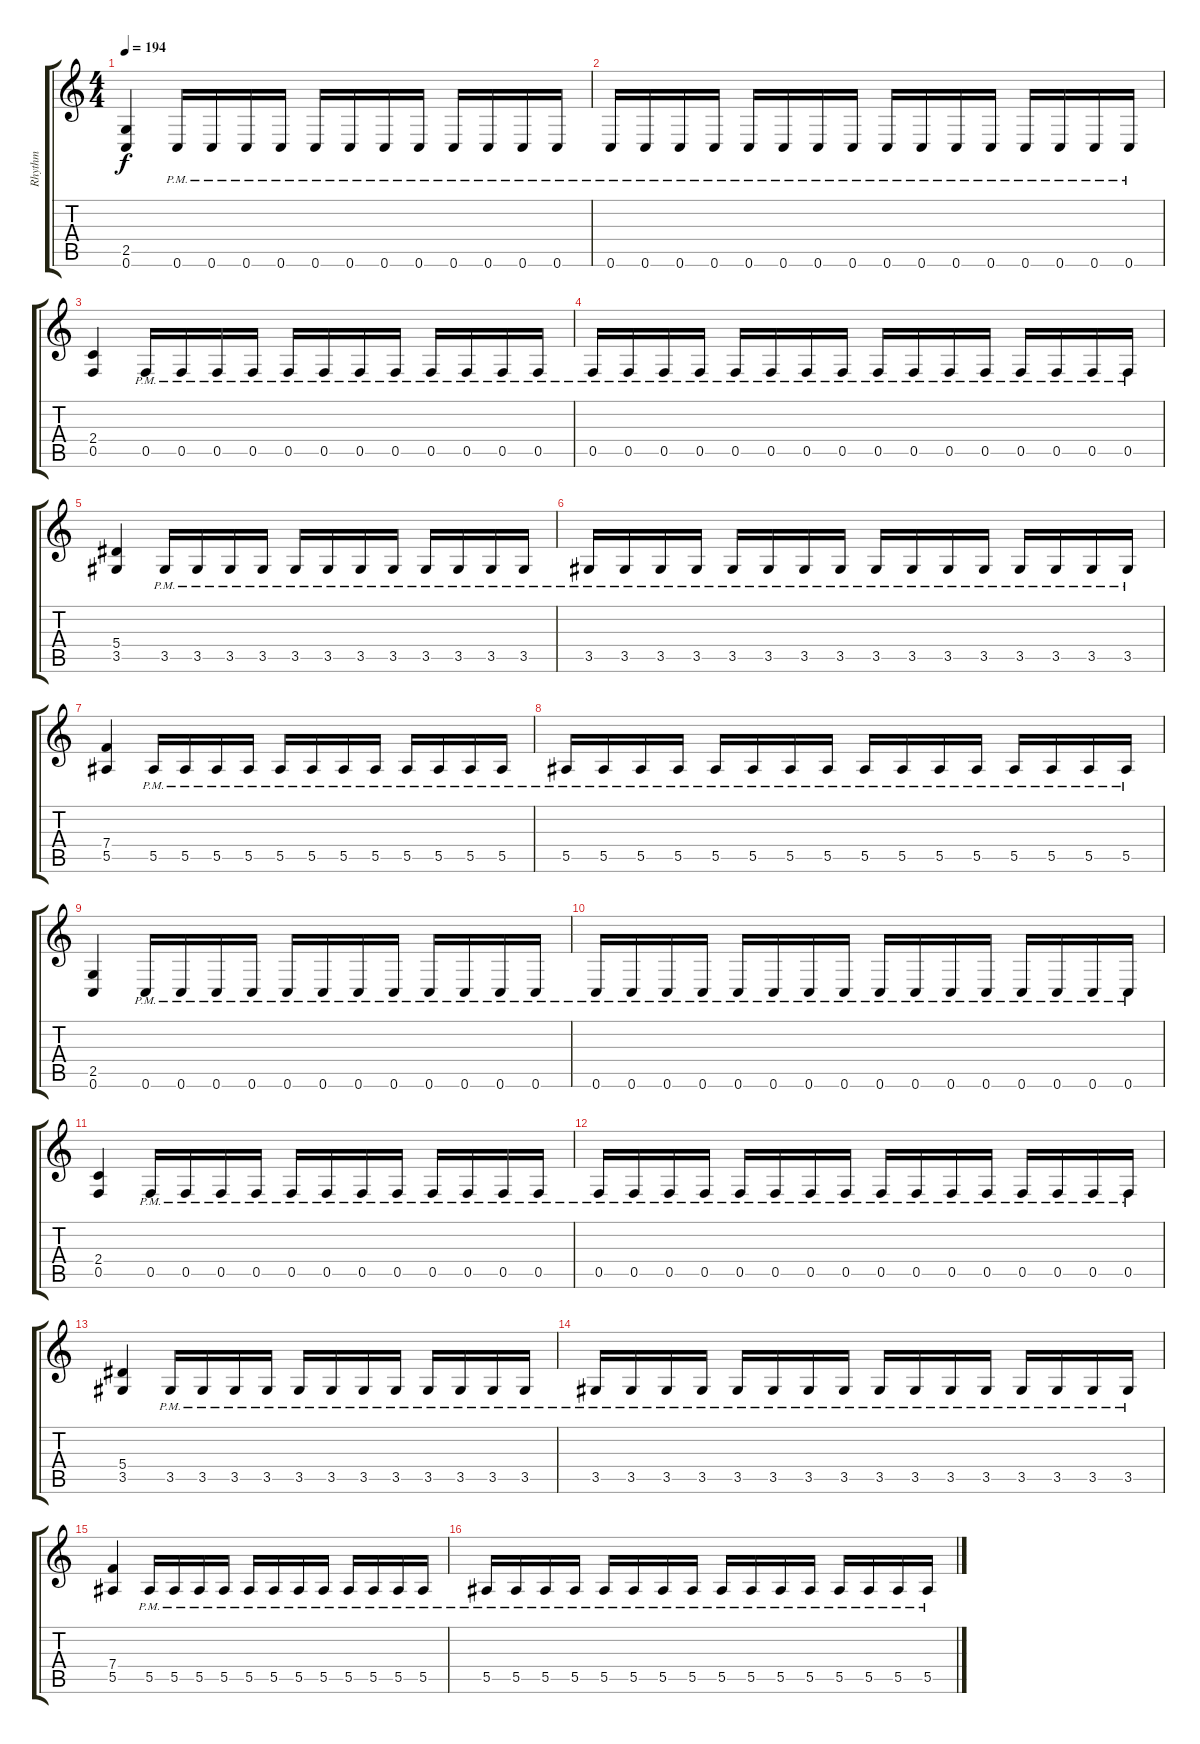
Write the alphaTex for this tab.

\track ("Rhythm" "Rhythm") {instrument overdrivenguitar}
\staff {score tabs}
\tuning (C4 G3 Eb3 Bb2 F2 C2) {hide}
\ts (4 4)
\tempo 194
\clef g2
\ks c
(2.5 0.6).4{dy f} 0.6{pm}.16 0.6{pm}.16 0.6{pm}.16 0.6{pm}.16 0.6{pm}.16 0.6{pm}.16 0.6{pm}.16 0.6{pm}.16 0.6{pm}.16 0.6{pm}.16 0.6{pm}.16 0.6{pm}.16 |
0.6{pm}.16 0.6{pm}.16 0.6{pm}.16 0.6{pm}.16 0.6{pm}.16 0.6{pm}.16 0.6{pm}.16 0.6{pm}.16 0.6{pm}.16 0.6{pm}.16 0.6{pm}.16 0.6{pm}.16 0.6{pm}.16 0.6{pm}.16 0.6{pm}.16 0.6{pm}.16 |
(2.4 0.5).4 0.5{pm}.16 0.5{pm}.16 0.5{pm}.16 0.5{pm}.16 0.5{pm}.16 0.5{pm}.16 0.5{pm}.16 0.5{pm}.16 0.5{pm}.16 0.5{pm}.16 0.5{pm}.16 0.5{pm}.16 |
0.5{pm}.16 0.5{pm}.16 0.5{pm}.16 0.5{pm}.16 0.5{pm}.16 0.5{pm}.16 0.5{pm}.16 0.5{pm}.16 0.5{pm}.16 0.5{pm}.16 0.5{pm}.16 0.5{pm}.16 0.5{pm}.16 0.5{pm}.16 0.5{pm}.16 0.5{pm}.16 |
(5.4 3.5).4 3.5{pm}.16 3.5{pm}.16 3.5{pm}.16 3.5{pm}.16 3.5{pm}.16 3.5{pm}.16 3.5{pm}.16 3.5{pm}.16 3.5{pm}.16 3.5{pm}.16 3.5{pm}.16 3.5{pm}.16 |
3.5{pm}.16 3.5{pm}.16 3.5{pm}.16 3.5{pm}.16 3.5{pm}.16 3.5{pm}.16 3.5{pm}.16 3.5{pm}.16 3.5{pm}.16 3.5{pm}.16 3.5{pm}.16 3.5{pm}.16 3.5{pm}.16 3.5{pm}.16 3.5{pm}.16 3.5{pm}.16 |
(7.4 5.5).4 5.5{pm}.16 5.5{pm}.16 5.5{pm}.16 5.5{pm}.16 5.5{pm}.16 5.5{pm}.16 5.5{pm}.16 5.5{pm}.16 5.5{pm}.16 5.5{pm}.16 5.5{pm}.16 5.5{pm}.16 |
5.5{pm}.16 5.5{pm}.16 5.5{pm}.16 5.5{pm}.16 5.5{pm}.16 5.5{pm}.16 5.5{pm}.16 5.5{pm}.16 5.5{pm}.16 5.5{pm}.16 5.5{pm}.16 5.5{pm}.16 5.5{pm}.16 5.5{pm}.16 5.5{pm}.16 5.5{pm}.16 |
(2.5 0.6).4 0.6{pm}.16 0.6{pm}.16 0.6{pm}.16 0.6{pm}.16 0.6{pm}.16 0.6{pm}.16 0.6{pm}.16 0.6{pm}.16 0.6{pm}.16 0.6{pm}.16 0.6{pm}.16 0.6{pm}.16 |
0.6{pm}.16 0.6{pm}.16 0.6{pm}.16 0.6{pm}.16 0.6{pm}.16 0.6{pm}.16 0.6{pm}.16 0.6{pm}.16 0.6{pm}.16 0.6{pm}.16 0.6{pm}.16 0.6{pm}.16 0.6{pm}.16 0.6{pm}.16 0.6{pm}.16 0.6{pm}.16 |
(2.4 0.5).4 0.5{pm}.16 0.5{pm}.16 0.5{pm}.16 0.5{pm}.16 0.5{pm}.16 0.5{pm}.16 0.5{pm}.16 0.5{pm}.16 0.5{pm}.16 0.5{pm}.16 0.5{pm}.16 0.5{pm}.16 |
0.5{pm}.16 0.5{pm}.16 0.5{pm}.16 0.5{pm}.16 0.5{pm}.16 0.5{pm}.16 0.5{pm}.16 0.5{pm}.16 0.5{pm}.16 0.5{pm}.16 0.5{pm}.16 0.5{pm}.16 0.5{pm}.16 0.5{pm}.16 0.5{pm}.16 0.5{pm}.16 |
(5.4 3.5).4 3.5{pm}.16 3.5{pm}.16 3.5{pm}.16 3.5{pm}.16 3.5{pm}.16 3.5{pm}.16 3.5{pm}.16 3.5{pm}.16 3.5{pm}.16 3.5{pm}.16 3.5{pm}.16 3.5{pm}.16 |
3.5{pm}.16 3.5{pm}.16 3.5{pm}.16 3.5{pm}.16 3.5{pm}.16 3.5{pm}.16 3.5{pm}.16 3.5{pm}.16 3.5{pm}.16 3.5{pm}.16 3.5{pm}.16 3.5{pm}.16 3.5{pm}.16 3.5{pm}.16 3.5{pm}.16 3.5{pm}.16 |
(7.4 5.5).4 5.5{pm}.16 5.5{pm}.16 5.5{pm}.16 5.5{pm}.16 5.5{pm}.16 5.5{pm}.16 5.5{pm}.16 5.5{pm}.16 5.5{pm}.16 5.5{pm}.16 5.5{pm}.16 5.5{pm}.16 |
5.5{pm}.16 5.5{pm}.16 5.5{pm}.16 5.5{pm}.16 5.5{pm}.16 5.5{pm}.16 5.5{pm}.16 5.5{pm}.16 5.5{pm}.16 5.5{pm}.16 5.5{pm}.16 5.5{pm}.16 5.5{pm}.16 5.5{pm}.16 5.5{pm}.16 5.5{pm}.16
